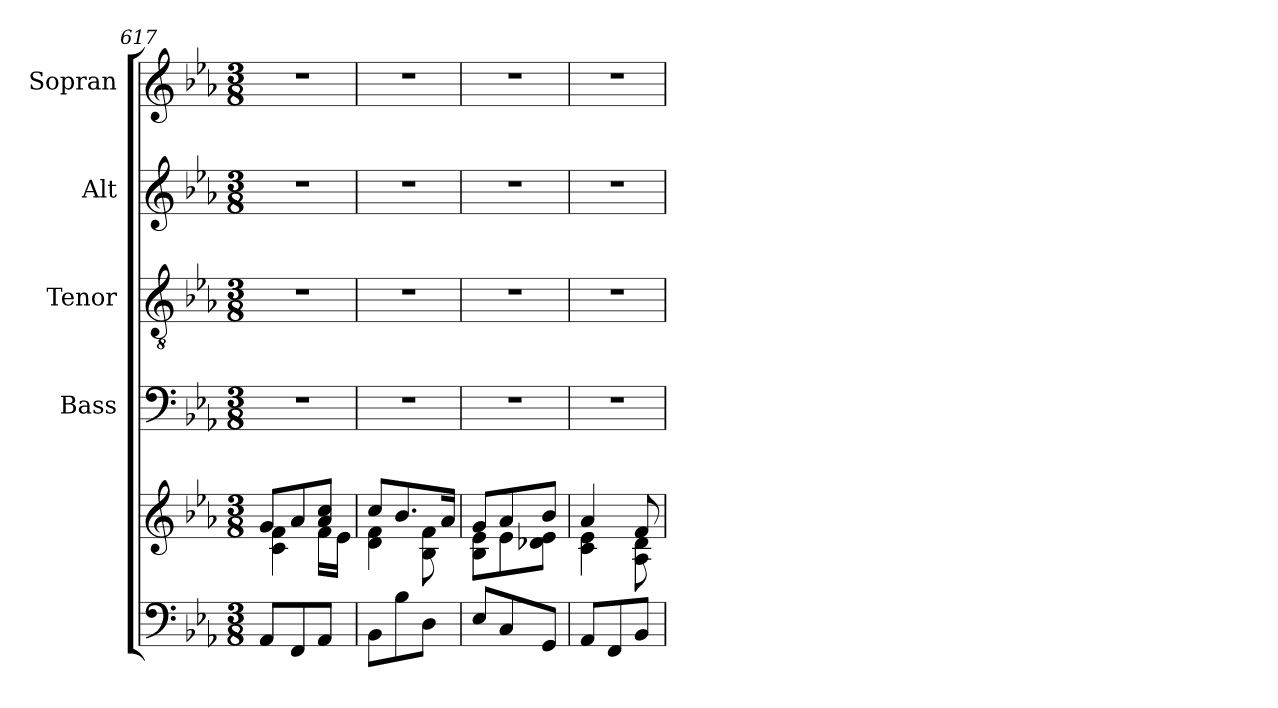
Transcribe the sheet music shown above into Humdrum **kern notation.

**kern	**kern	**kern	**kern	**kern	**kern
*part5	*part5	*part4	*part3	*part2	*part1
*staff6	*staff5	*staff4	*staff3	*staff2	*staff1
*	*	*I"Bass	*I"Tenor	*I"Alt	*I"Sopran
*	*	*I'B.	*I'T.	*I'A.	*I'S.
*clefF4	*clefG2	*clefF4	*clefGv2	*clefG2	*clefG2
*k[b-e-a-]	*k[b-e-a-]	*k[b-e-a-]	*k[b-e-a-]	*k[b-e-a-]	*k[b-e-a-]
*E-:	*E-:	*E-:	*E-:	*E-:	*E-:
*M3/8	*M3/8	*M3/8	*M3/8	*M3/8	*M3/8
=617	=617	=617	=617	=617	=617
*	*^	*	*	*	*
8AA-/L	8g/L	4c\ 4f\	4.r	4.r	4.r	4.r
8FF/	8a-/	.	.	.	.	.
8AA-/J	8a-/ 8cc/J	16f\LL	.	.	.	.
.	.	16e-\JJ	.	.	.	.
=618	=618	=618	=618	=618	=618	=618
8BB-\L	8cc/L	4d\ 4f\	4.r	4.r	4.r	4.r
8B-\	8.b-/	.	.	.	.	.
8D\J	.	8B-\ 8f\	.	.	.	.
.	16a-/Jk	.	.	.	.	.
=619	=619	=619	=619	=619	=619	=619
8E-/L	8g/L	8B-\ 8e-\L	4.r	4.r	4.r	4.r
8C/	8a-/	8e-\	.	.	.	.
8GG/J	8b-/J	8d-X\ 8e-\J	.	.	.	.
=620	=620	=620	=620	=620	=620	=620
8AA-/L	4a-/	4c\ 4e-\	4.r	4.r	4.r	4.r
8FF/	.	.	.	.	.	.
8BB-/J	8f/	8A-\ 8d\	.	.	.	.
*	*v	*v	*	*	*	*
=	=	=	=	=	=
*-	*-	*-	*-	*-	*-
